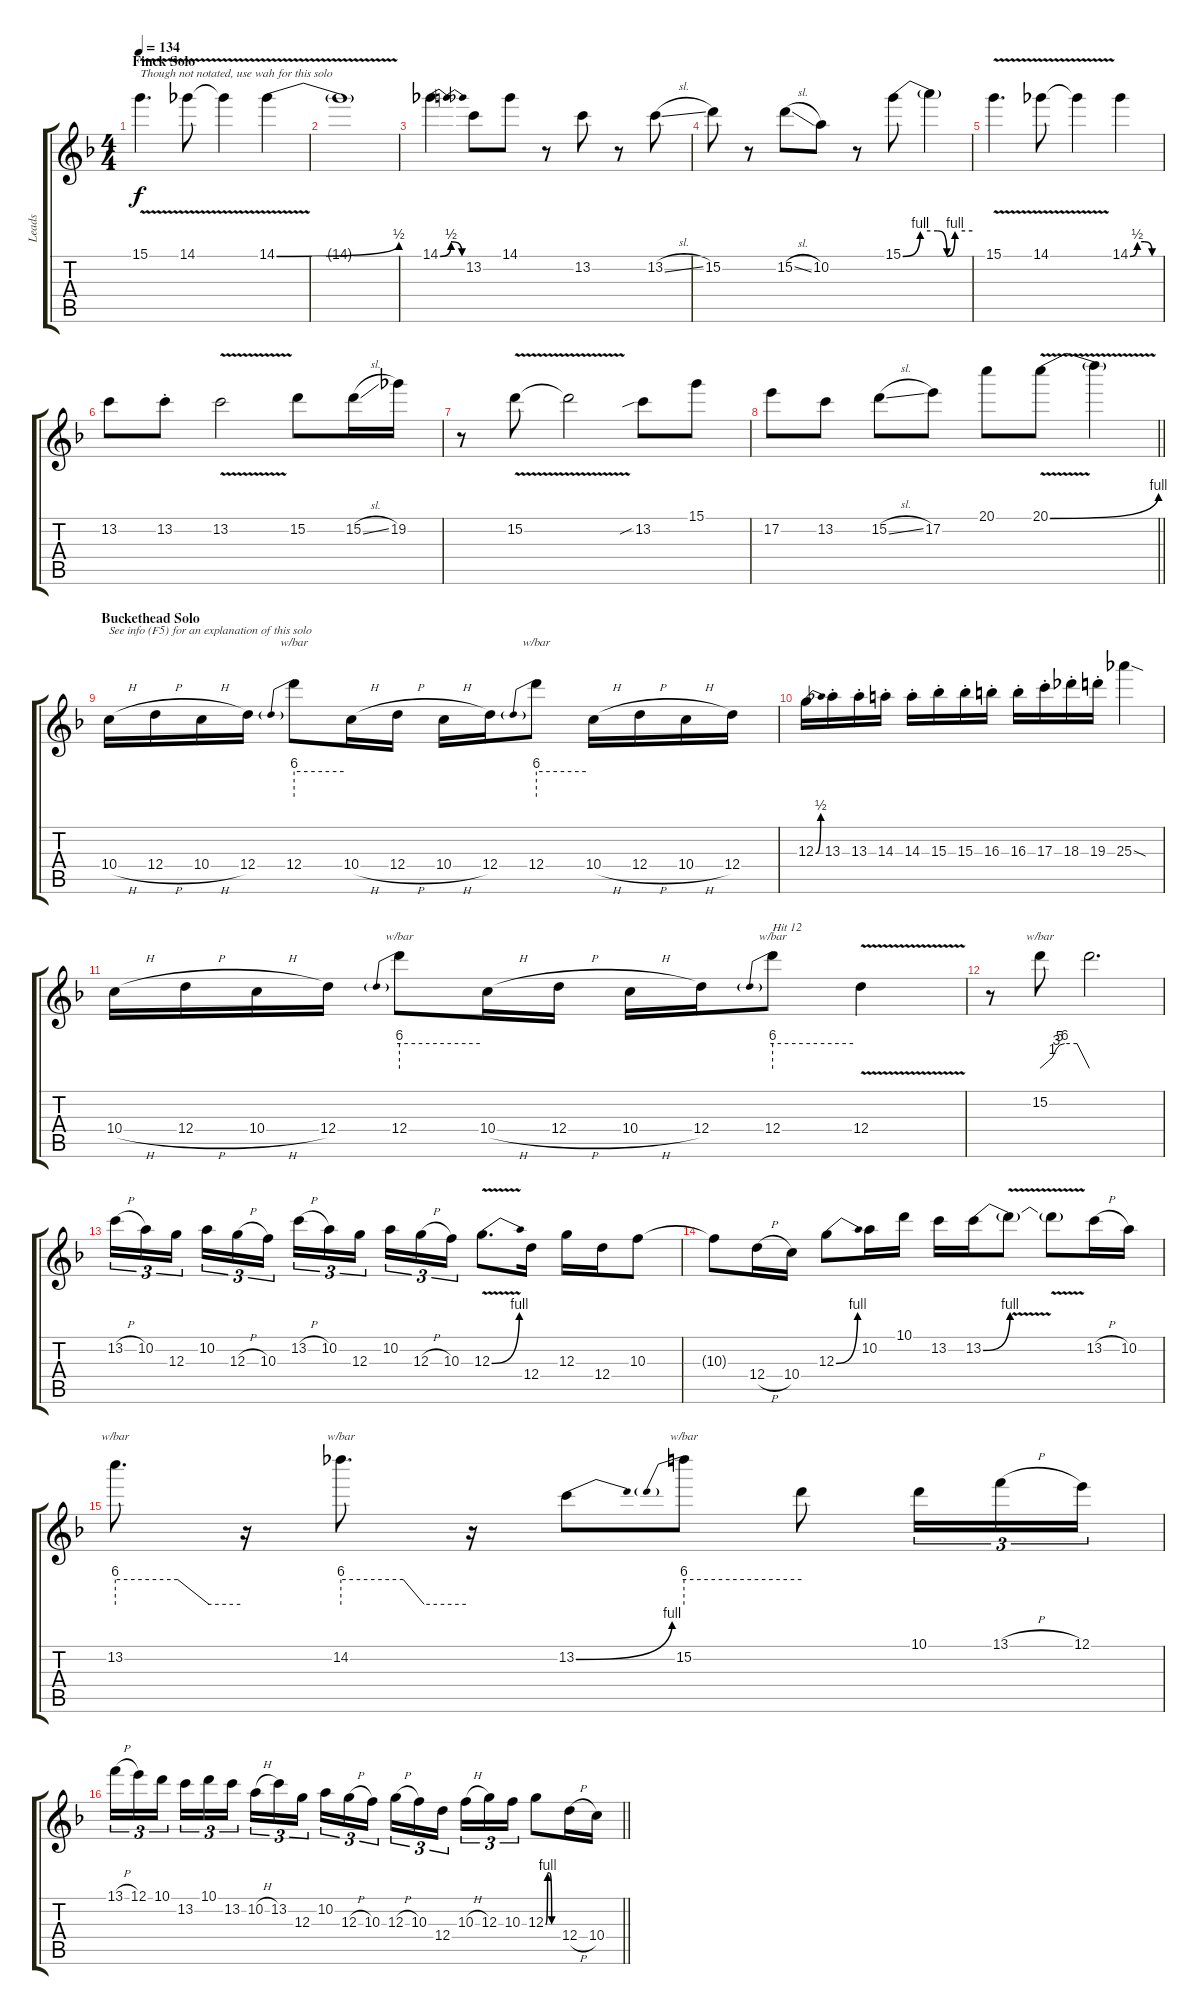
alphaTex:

\track ("Leads" "Leads") {instrument overdrivenguitar}
\staff {score tabs}
\tuning (E4 B3 G3 D3 A2 E2) {hide}
\ts (4 4)
\section ("" "Finck Solo")
\tempo 134
\clef g2
\ks f
15.1{v}.4{d txt "Though not notated, use wah for this solo" dy f} 14.1{v}.8 14.1{t}.4 14.1{be (bend 0 0 60 2) v}.4 |
14.1{t}.1 |
14.1{be (bendrelease 0 0 15 2 30 2 60 0)}.4 13.2.8 14.1.8 r.8 13.2.8 r.8 13.2{sl}.8 |
15.2.8 r.8 15.2{sl}.8 10.2.8 r.8 15.1{be (custom 0 0 15 4 30 4 38 0 45 4 60 4)}.8 15.1{t}.4 |
15.1{v}.4{d} 14.1{v}.8 14.1{t}.4 14.1{be (custom 0 0 15 2 30 2 45 0 60 0)}.4 |
13.2.8 13.2{st}.8 13.2{v}.2 15.2.8 15.2{sl}.16 19.2.16 |
r.8 15.2{v}.8 15.2{t}.2 13.2{sib}.8 15.1.8 |
\barLineRight lightlight
17.2.8 13.2.8 15.2{sl}.8 17.2.8 20.1.8 20.1{be (bend 0 0 60 4) v}.8 20.1{t}.4 |
\section ("" "Buckethead Solo")
10.4{h}.16{txt "See info (F5) for an explanation of this solo"} 12.4{h}.16 10.4{h}.16 12.4.16 12.4.8{tbe (predive default 0 24 60 24)} 10.4{h}.16 12.4{h}.16 10.4{h}.16 12.4.16 12.4.8{tbe (predive default 0 24 60 24)} 10.4{h}.16 12.4{h}.16 10.4{h}.16 12.4.16 |
12.3{be (bend 0 0 60 2)}.16 13.3{st}.16 13.3{st}.16 14.3{st}.16 14.3{st}.16 15.3{st}.16 15.3{st}.16 16.3{st}.16 16.3{st}.16 17.3{st}.16 18.3{st}.16 19.3{st}.16 25.3{sod}.4 |
10.4{h}.16 12.4{h}.16 10.4{h}.16 12.4.16 12.4.8{tbe (predive default 0 24 60 24)} 10.4{h}.16 12.4{h}.16 10.4{h}.16 12.4.16 12.4.8{tbe (predive default 0 24 60 24) txt "Hit 12"} 12.4{v}.4 |
r.8 15.2.8{tbe (custom default 0 0 15 4 20 12 24 20 30 24 45 24 60 0)} 15.2{t}.2{d} |
13.2{h}.16{tu (3 2)} 10.2.16{tu (3 2)} 12.3.16{tu (3 2) beam splitsecondary} 10.2.16{tu (3 2)} 12.3{h}.16{tu (3 2)} 10.3.16{tu (3 2)} 13.2{h}.16{tu (3 2)} 10.2.16{tu (3 2)} 12.3.16{tu (3 2) beam splitsecondary} 10.2.16{tu (3 2)} 12.3{h}.16{tu (3 2)} 10.3.16{tu (3 2)} 12.3{be (bend 0 0 60 4) v}.8{d} 12.4.16 12.3.16 12.4.16 10.3.8 |
10.3{t}.8 12.4{h}.16 10.4.16 12.3{be (bend 0 0 60 4)}.8 10.2.16 10.1.16 13.2.16 13.2{be (bend 0 0 60 4)}.16 13.2{v t}.8 13.2{t}.8 13.2{h}.16 10.2.16 |
13.2.8{d tbe (custom default 0 24 30 24 45 0 60 0)} r.16 14.2.8{d tbe (custom default 0 24 30 24 40 0 60 0)} r.16 13.2{be (bend 0 0 60 4)}.8 15.2.8{tbe (predive default 0 24 60 24)} 15.2{t}.8 10.1.16{tu (3 2)} 13.1{h}.16{tu (3 2)} 12.1.16{tu (3 2)} |
\barLineRight lightlight
13.1{h}.16{tu (3 2)} 12.1.16{tu (3 2)} 10.1.16{tu (3 2) beam splitsecondary} 13.2.16{tu (3 2)} 10.1.16{tu (3 2)} 13.2.16{tu (3 2)} 10.2{h}.16{tu (3 2)} 13.2.16{tu (3 2)} 12.3.16{tu (3 2) beam splitsecondary} 10.2.16{tu (3 2)} 12.3{h}.16{tu (3 2)} 10.3.16{tu (3 2)} 12.3{h}.16{tu (3 2)} 10.3.16{tu (3 2)} 12.4.16{tu (3 2) beam splitsecondary} 10.3{h}.16{tu (3 2)} 12.3.16{tu (3 2)} 10.3.16{tu (3 2)} 12.3{be (custom 0 0 10 4 20 4 30 0 60 0)}.8 12.4{h}.16 10.4.16
